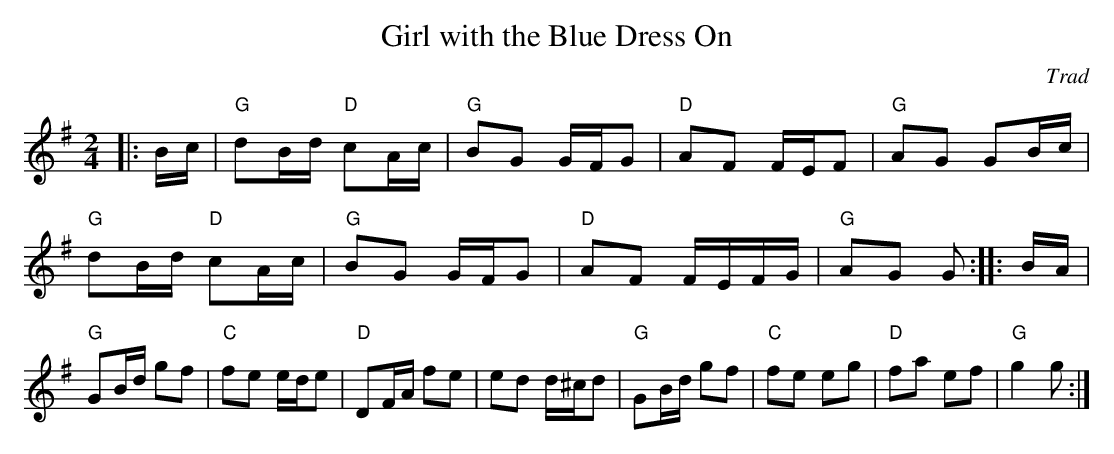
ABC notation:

X:1
T:Girl with the Blue Dress On
C:Trad
M:2/4
L:1/16
E:14
K:G
|:Bc|"G"d2Bd "D"c2Ac|"G"B2G2 GFG2|"D"A2F2 FEF2|"G"A2G2 G2Bc|\
"G"d2Bd "D"c2Ac|"G"B2G2 GFG2|"D"A2F2 FEFG|"G"A2G2 G2::BA|\
"G"G2Bd g2f2|"C"f2e2 ede2|"D"D2FA f2e2|e2d2 d^cd2|"G"G2Bd g2f2|\
"C"f2e2 e2g2|"D"f2a2 e2f2|"G"g4 g2:|**
